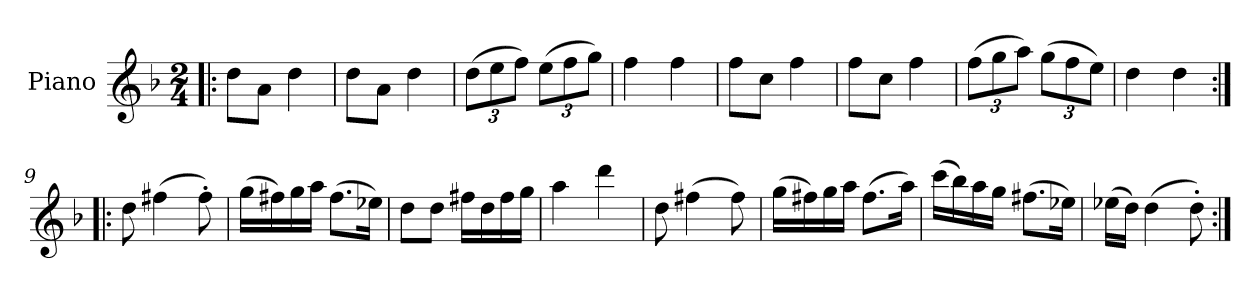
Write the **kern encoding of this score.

**kern
*part1
*staff1
*I"Piano
*I'Pno.
*clefG2
*k[b-]
*d:
*M2/4
=1!|:
8dd\L
8a\J
4dd\
=2
8dd\L
8a\J
4dd\
=3
*Xbrackettup
(>12dd\L
12ee\
12ff\J)
(>12ee\L
12ff\
12gg\J)
=4
4ff\
4ff\
=5
8ff\L
8cc\J
4ff\
=6
8ff\L
8cc\J
4ff\
!!LO:LB:g=z
=7
(>12ff\L
12gg\
12aa\J)
(>12gg\L
12ff\
12ee\J)
=8
4dd\
4dd\
=9:|!|:
8dd\
(>4ff#X\
8ff#'\)
=10
(>16gg\LL
16ff#X\)
16gg\
16aa\JJ
(>8.ff#\L
16ee-X\Jk)
=11
8dd\L
8dd\J
16ff#X\LL
16dd\
16ff#\
16gg\JJ
!!LO:LB:g=z
=12
4aa\
4ddd\
=13
8dd\
(>4ff#X\
8ff#\)
=14
(>16gg\LL
16ff#X\)
16gg\
16aa\JJ
(>8.ff#\L
16aa\Jk)
=15
(>16ccc\LL
16bb-\)
16aa\
16gg\JJ
(>8.ff#X\L
16ee-X\Jk)
=16
(>16ee-X\LL
16dd\JJ)
(>4dd\
8dd'\)
=:|!
*-
